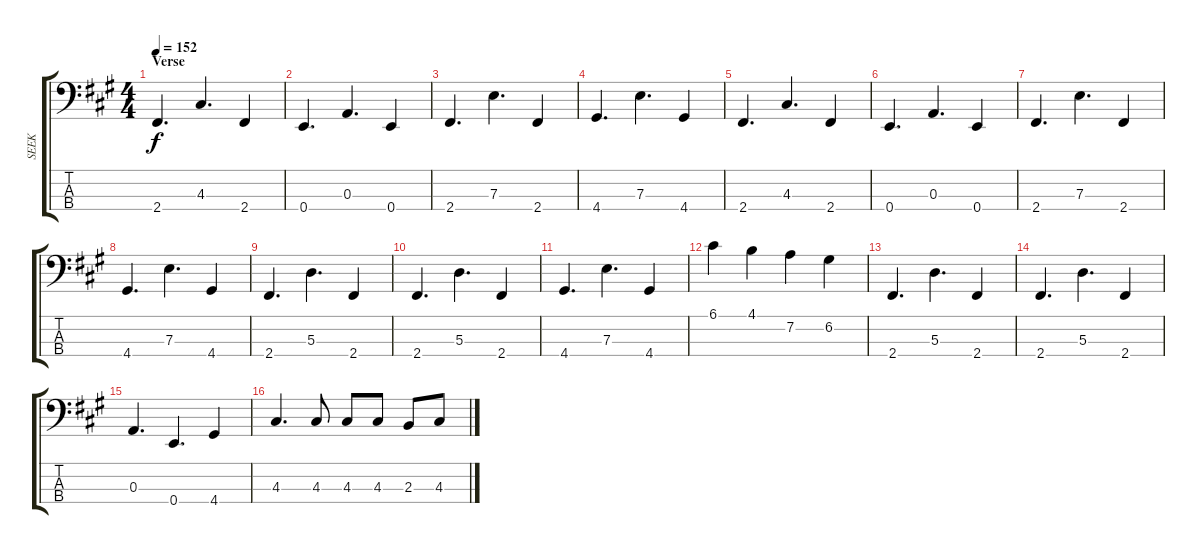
\track ("SEEK" "SEEK") {instrument synthbass2}
\staff {score tabs}
\tuning (G2 D2 A1 E1) {hide}
\ts (4 4)
\section ("" "Verse")
\tempo 152
\clef f4
\ks f#minor
2.4.4{d dy f} 4.3.4{d} 2.4.4 |
0.4.4{d} 0.3.4{d} 0.4.4 |
2.4.4{d} 7.3.4{d} 2.4.4 |
4.4.4{d} 7.3.4{d} 4.4.4 |
2.4.4{d} 4.3.4{d} 2.4.4 |
0.4.4{d} 0.3.4{d} 0.4.4 |
2.4.4{d} 7.3.4{d} 2.4.4 |
4.4.4{d} 7.3.4{d} 4.4.4 |
2.4.4{d} 5.3.4{d} 2.4.4 |
2.4.4{d} 5.3.4{d} 2.4.4 |
4.4.4{d} 7.3.4{d} 4.4.4 |
6.1.4 4.1.4 7.2.4 6.2.4 |
2.4.4{d} 5.3.4{d} 2.4.4 |
2.4.4{d} 5.3.4{d} 2.4.4 |
0.3.4{d} 0.4.4{d} 4.4.4 |
4.3.4{d} 4.3.8 4.3.8 4.3.8 2.3.8 4.3.8
